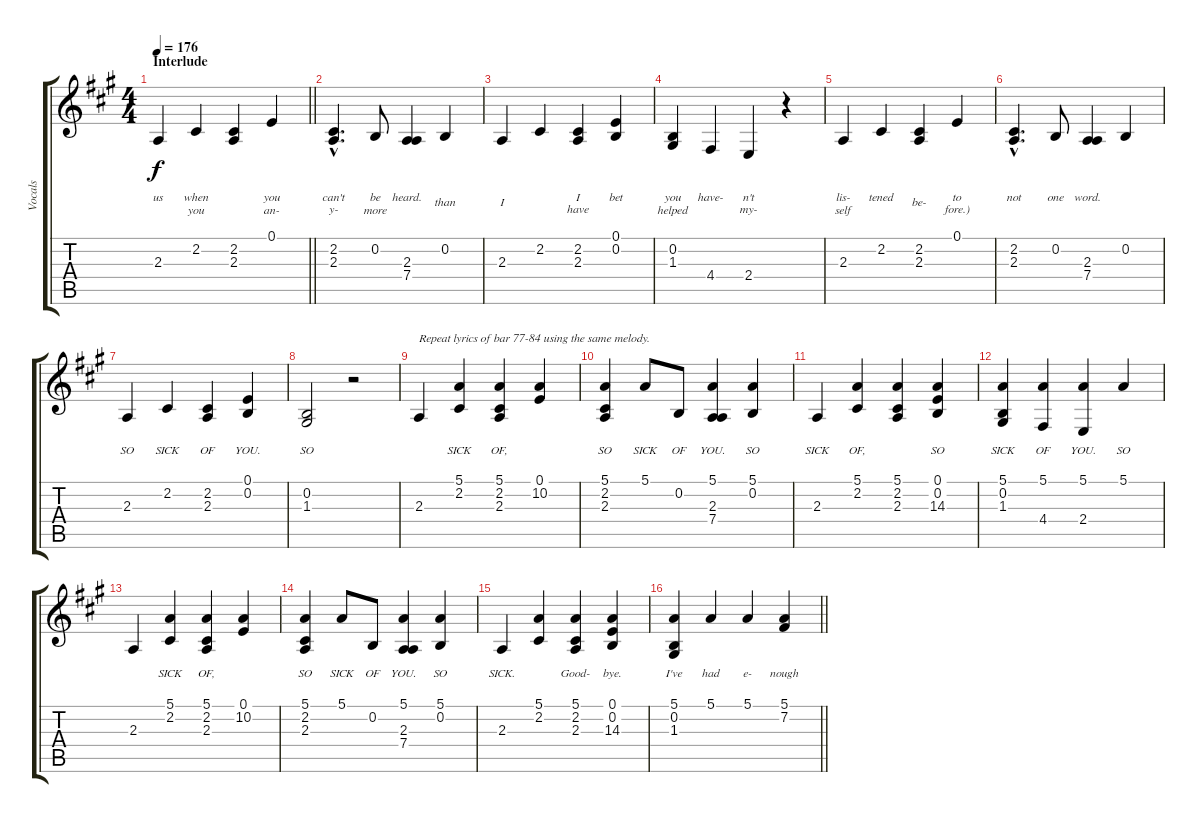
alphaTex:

\track ("Vocals" "Vocals") {instrument lead2sawtooth}
\staff {score tabs}
\tuning (E4 B3 G3 D3 A2 E2) {hide}
\ts (4 4)
\section ("" "Interlude")
\tempo 176
\clef g2
\barLineRight lightlight
\ks a
2.3.4{lyrics (0 "") lyrics (1 "") lyrics (2 "us") lyrics (3 "") lyrics (4 "") dy f} 2.2.4{lyrics (0 "") lyrics (1 "") lyrics (2 "when") lyrics (3 "you") lyrics (4 "")} (2.2 2.3).4{lyrics (0 "") lyrics (1 "") lyrics (2 "") lyrics (3 "") lyrics (4 "")} 0.1.4{lyrics (0 "") lyrics (1 "") lyrics (2 "you") lyrics (3 "an-") lyrics (4 "")} |
(2.2{hac} 2.3{hac}).4{d lyrics (0 "") lyrics (1 "") lyrics (2 "can't") lyrics (3 "y-") lyrics (4 "")} 0.2.8{lyrics (0 "") lyrics (1 "") lyrics (2 "be") lyrics (3 "more") lyrics (4 "")} (2.3 7.4).4{lyrics (0 "") lyrics (1 "") lyrics (2 "heard.") lyrics (3 "") lyrics (4 "")} 0.2.4{lyrics (0 "") lyrics (1 "") lyrics (2 "") lyrics (3 "than") lyrics (4 "")} |
2.3.4{lyrics (0 "") lyrics (1 "") lyrics (2 "") lyrics (3 "I") lyrics (4 "")} 2.2.4{lyrics (0 "") lyrics (1 "") lyrics (2 "") lyrics (3 "") lyrics (4 "")} (2.2 2.3).4{lyrics (0 "") lyrics (1 "") lyrics (2 "I") lyrics (3 "have") lyrics (4 "")} (0.1 0.2).4{lyrics (0 "") lyrics (1 "") lyrics (2 "bet") lyrics (3 "") lyrics (4 "")} |
(0.2 1.3).4{lyrics (0 "") lyrics (1 "") lyrics (2 "you") lyrics (3 "helped") lyrics (4 "")} 4.4.4{lyrics (0 "") lyrics (1 "") lyrics (2 "have-") lyrics (3 "") lyrics (4 "")} 2.4.4{lyrics (0 "") lyrics (1 "") lyrics (2 "n't") lyrics (3 "my-") lyrics (4 "")} r.4 |
2.3.4{lyrics (0 "") lyrics (1 "") lyrics (2 "lis-") lyrics (3 "self") lyrics (4 "")} 2.2.4{lyrics (0 "") lyrics (1 "") lyrics (2 "tened") lyrics (3 "") lyrics (4 "")} (2.2 2.3).4{lyrics (0 "") lyrics (1 "") lyrics (2 "") lyrics (3 "be-") lyrics (4 "")} 0.1.4{lyrics (0 "") lyrics (1 "") lyrics (2 "to") lyrics (3 "fore.)") lyrics (4 "")} |
(2.2{hac} 2.3{hac}).4{d lyrics (0 "") lyrics (1 "") lyrics (2 "not") lyrics (3 "") lyrics (4 "")} 0.2.8{lyrics (0 "") lyrics (1 "") lyrics (2 "one") lyrics (3 "") lyrics (4 "")} (2.3 7.4).4{lyrics (0 "") lyrics (1 "") lyrics (2 "word.") lyrics (3 "") lyrics (4 "")} 0.2.4{lyrics (0 "") lyrics (1 "") lyrics (2 "") lyrics (3 "") lyrics (4 "")} |
2.3.4{lyrics (0 "") lyrics (1 "") lyrics (2 "SO") lyrics (3 "") lyrics (4 "")} 2.2.4{lyrics (0 "") lyrics (1 "") lyrics (2 "SICK") lyrics (3 "") lyrics (4 "")} (2.2 2.3).4{lyrics (0 "") lyrics (1 "") lyrics (2 "OF") lyrics (3 "") lyrics (4 "")} (0.1 0.2).4{lyrics (0 "") lyrics (1 "") lyrics (2 "YOU.") lyrics (3 "") lyrics (4 "")} |
(0.2 1.3).2{lyrics (0 "") lyrics (1 "") lyrics (2 "SO") lyrics (3 "") lyrics (4 "")} r.2 |
2.3.4{txt "Repeat lyrics of bar 77-84 using the same melody." lyrics (0 "") lyrics (1 "") lyrics (2 "") lyrics (3 "") lyrics (4 "")} (5.1 2.2).4{lyrics (0 "") lyrics (1 "") lyrics (2 "SICK") lyrics (3 "") lyrics (4 "")} (5.1 2.2 2.3).4{lyrics (0 "") lyrics (1 "") lyrics (2 "OF,") lyrics (3 "") lyrics (4 "")} (0.1 10.2).4{lyrics (0 "") lyrics (1 "") lyrics (2 "") lyrics (3 "") lyrics (4 "")} |
(5.1 2.2 2.3).4{lyrics (0 "") lyrics (1 "") lyrics (2 "SO") lyrics (3 "") lyrics (4 "")} 5.1.8{lyrics (0 "") lyrics (1 "") lyrics (2 "SICK") lyrics (3 "") lyrics (4 "")} 0.2.8{lyrics (0 "") lyrics (1 "") lyrics (2 "OF") lyrics (3 "") lyrics (4 "")} (5.1 2.3 7.4).4{lyrics (0 "") lyrics (1 "") lyrics (2 "YOU.") lyrics (3 "") lyrics (4 "")} (5.1 0.2).4{lyrics (0 "") lyrics (1 "") lyrics (2 "SO") lyrics (3 "") lyrics (4 "")} |
2.3.4{lyrics (0 "") lyrics (1 "") lyrics (2 "SICK") lyrics (3 "") lyrics (4 "")} (5.1 2.2).4{lyrics (0 "") lyrics (1 "") lyrics (2 "OF,") lyrics (3 "") lyrics (4 "")} (5.1 2.2 2.3).4{lyrics (0 "") lyrics (1 "") lyrics (2 "") lyrics (3 "") lyrics (4 "")} (0.1 0.2 14.3).4{lyrics (0 "") lyrics (1 "") lyrics (2 "SO") lyrics (3 "") lyrics (4 "")} |
(5.1 0.2 1.3).4{lyrics (0 "") lyrics (1 "") lyrics (2 "SICK") lyrics (3 "") lyrics (4 "")} (5.1 4.4).4{lyrics (0 "") lyrics (1 "") lyrics (2 "OF") lyrics (3 "") lyrics (4 "")} (5.1 2.4).4{lyrics (0 "") lyrics (1 "") lyrics (2 "YOU.") lyrics (3 "") lyrics (4 "")} 5.1.4{lyrics (0 "") lyrics (1 "") lyrics (2 "SO") lyrics (3 "") lyrics (4 "")} |
2.3.4{lyrics (0 "") lyrics (1 "") lyrics (2 "") lyrics (3 "") lyrics (4 "")} (5.1 2.2).4{lyrics (0 "") lyrics (1 "") lyrics (2 "SICK") lyrics (3 "") lyrics (4 "")} (5.1 2.2 2.3).4{lyrics (0 "") lyrics (1 "") lyrics (2 "OF,") lyrics (3 "") lyrics (4 "")} (0.1 10.2).4{lyrics (0 "") lyrics (1 "") lyrics (2 "") lyrics (3 "") lyrics (4 "")} |
(5.1 2.2 2.3).4{lyrics (0 "") lyrics (1 "") lyrics (2 "SO") lyrics (3 "") lyrics (4 "")} 5.1.8{lyrics (0 "") lyrics (1 "") lyrics (2 "SICK") lyrics (3 "") lyrics (4 "")} 0.2.8{lyrics (0 "") lyrics (1 "") lyrics (2 "OF") lyrics (3 "") lyrics (4 "")} (5.1 2.3 7.4).4{lyrics (0 "") lyrics (1 "") lyrics (2 "YOU.") lyrics (3 "") lyrics (4 "")} (5.1 0.2).4{lyrics (0 "") lyrics (1 "") lyrics (2 "SO") lyrics (3 "") lyrics (4 "")} |
2.3.4{lyrics (0 "") lyrics (1 "") lyrics (2 "SICK.") lyrics (3 "") lyrics (4 "")} (5.1 2.2).4{lyrics (0 "") lyrics (1 "") lyrics (2 "") lyrics (3 "") lyrics (4 "")} (5.1 2.2 2.3).4{lyrics (0 "") lyrics (1 "") lyrics (2 "Good-") lyrics (3 "") lyrics (4 "")} (0.1 0.2 14.3).4{lyrics (0 "") lyrics (1 "") lyrics (2 "bye.") lyrics (3 "") lyrics (4 "")} |
\barLineRight lightlight
(5.1 0.2 1.3).4{lyrics (0 "") lyrics (1 "") lyrics (2 "I've") lyrics (3 "") lyrics (4 "")} 5.1.4{lyrics (0 "") lyrics (1 "") lyrics (2 "had") lyrics (3 "") lyrics (4 "")} 5.1.4{lyrics (0 "") lyrics (1 "") lyrics (2 "e-") lyrics (3 "") lyrics (4 "")} (5.1 7.2).4{lyrics (0 "") lyrics (1 "") lyrics (2 "nough") lyrics (3 "") lyrics (4 "")}
